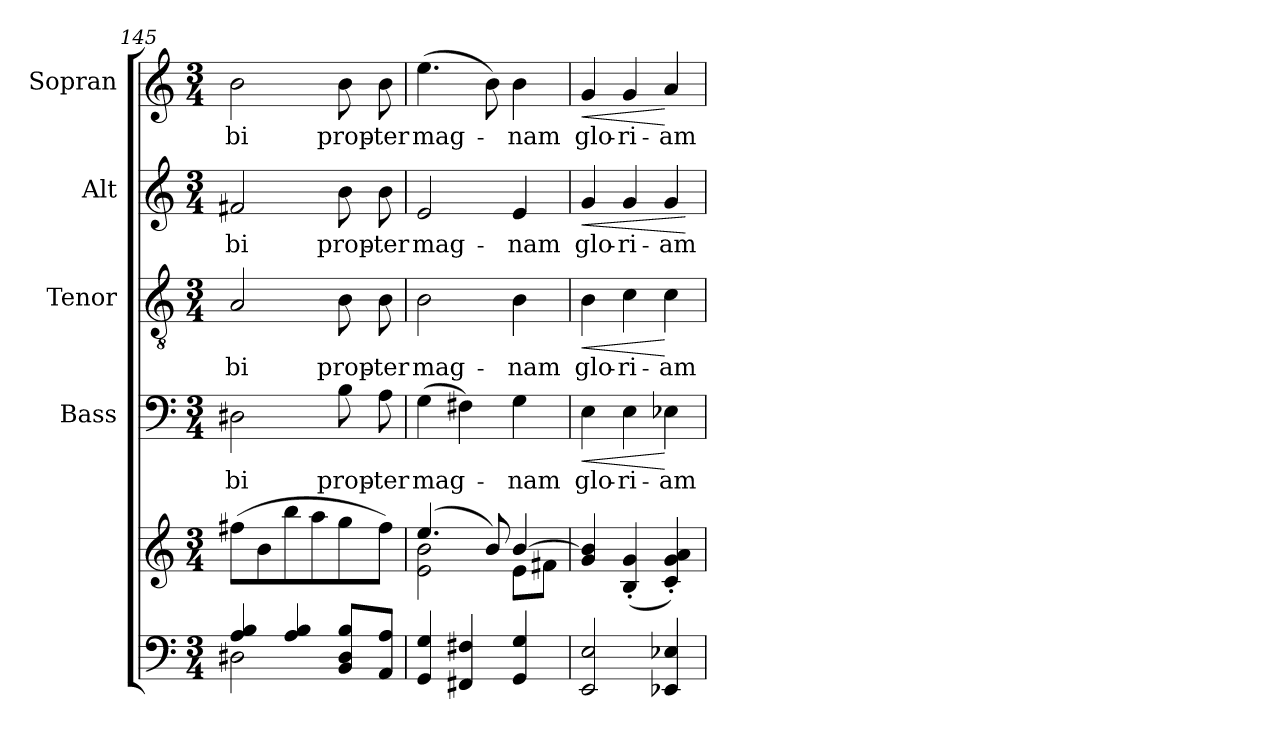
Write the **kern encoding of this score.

**kern	**kern	**kern	**text	**dynam	**kern	**text	**dynam	**kern	**text	**dynam	**kern	**text	**dynam
*part5	*part5	*part4	*part4	*part4	*part3	*part3	*part3	*part2	*part2	*part2	*part1	*part1	*part1
*staff6	*staff5	*staff4	*staff4	*staff4	*staff3	*staff3	*staff3	*staff2	*staff2	*staff2	*staff1	*staff1	*staff1
*	*	*I"Bass	*	*	*I"Tenor	*	*	*I"Alt	*	*	*I"Sopran	*	*
*	*	*I'B.	*	*	*I'T.	*	*	*I'A.	*	*	*I'S.	*	*
*clefF4	*clefG2	*clefF4	*	*	*clefGv2	*	*	*clefG2	*	*	*clefG2	*	*
*k[]	*k[]	*k[]	*	*	*k[]	*	*	*k[]	*	*	*k[]	*	*
*C:	*C:	*C:	*	*	*C:	*	*	*C:	*	*	*C:	*	*
*M3/4	*M3/4	*M3/4	*	*	*M3/4	*	*	*M3/4	*	*	*M3/4	*	*
=145	=145	=145	=145	=145	=145	=145	=145	=145	=145	=145	=145	=145	=145
*^	*	*	*	*	*	*	*	*	*	*	*	*	*
!	!	!	!	!LO:LY:b	!	!	!LO:LY:b	!	!	!LO:LY:b	!	!	!LO:LY:b	!
4A/ 4B/	2D#X\	(>8ff#X\L	2D#X\	-bi	.	2A/	-bi	.	2f#X/	-bi	.	2b\	-bi	.
.	.	8b\	.	.	.	.	.	.	.	.	.	.	.	.
4A/ 4B/	.	8bb\	.	.	.	.	.	.	.	.	.	.	.	.
.	.	8aa\	.	.	.	.	.	.	.	.	.	.	.	.
!	!	!	!	!LO:LY:b	!	!	!LO:LY:b	!	!	!LO:LY:b	!	!	!LO:LY:b	!
8BB/ 8D#/ 8B/L	4ryy	8gg\	8B\	prop-	.	8B\	prop-	.	8b\	prop-	.	8b\	prop-	.
!	!	!	!	!LO:LY:b	!	!	!LO:LY:b	!	!	!LO:LY:b	!	!	!LO:LY:b	!
8AA/ 8A/J	.	8ff#\J)	8A\	-ter	.	8B\	-ter	.	8b\	-ter	.	8b\	-ter	.
*v	*v	*	*	*	*	*	*	*	*	*	*	*	*	*
!!LO:LB:g=z
=146	=146	=146	=146	=146	=146	=146	=146	=146	=146	=146	=146	=146	=146
*	*^	*	*	*	*	*	*	*	*	*	*	*	*
!	!	!	!	!LO:LY:b	!	!	!LO:LY:b	!	!	!LO:LY:b	!	!	!LO:LY:b	!
4GG/ 4G/	(4.ee/	2e\ 2b\	(>4G\	mag-	.	2B\	mag-	.	2e/	mag-	.	(>4.ee\	mag-	.
4FF#X/ 4F#X/	.	.	4F#X\)	.	.	.	.	.	.	.	.	.	.	.
.	8b/)	.	.	.	.	.	.	.	.	.	.	8b\)	.	.
!	!	!	!	!LO:LY:b	!	!	!LO:LY:b	!	!	!LO:LY:b	!	!	!LO:LY:b	!
4GG/ 4G/	[>4b/	8e\L	4G\	-nam	.	4B\	-nam	.	4e/	-nam	.	4b\	-nam	.
.	.	8f#X\J	.	.	.	.	.	.	.	.	.	.	.	.
=147	=147	=147	=147	=147	=147	=147	=147	=147	=147	=147	=147	=147	=147	=147
!	!	!	!	!LO:LY:b	!LO:HP:b	!	!LO:LY:b	!LO:HP:b	!	!LO:LY:b	!LO:HP:b	!	!LO:LY:b	!LO:HP:b
*	*v	*v	*	*	*	*	*	*	*	*	*	*	*	*
2EE/ 2E/	4g/ 4b/]	4E\	glo-	<	4B\	glo-	<	4g/	glo-	<	4g/	glo-	<
!	!	!	!LO:LY:b	!	!	!LO:LY:b	!	!	!LO:LY:b	!	!	!LO:LY:b	!
.	(<4B/'< 4g/'<	4E\	-ri-	.	4c\	-ri-	.	4g/	-ri-	.	4g/	-ri-	.
!	!	!	!LO:LY:b	!	!	!LO:LY:b	!	!	!LO:LY:b	!	!	!LO:LY:b	!
4EE-X/ 4E-X/	4c/'< 4g/'< 4a/'<)	4E-X\	-am	[	4c\	-am	[	4g/	-am	.	4a/	-am	[
.	.	.	.	.	.	.	.	.	.	[	.	.	.
=	=	=	=	=	=	=	=	=	=	=	=	=	=
*-	*-	*-	*-	*-	*-	*-	*-	*-	*-	*-	*-	*-	*-
